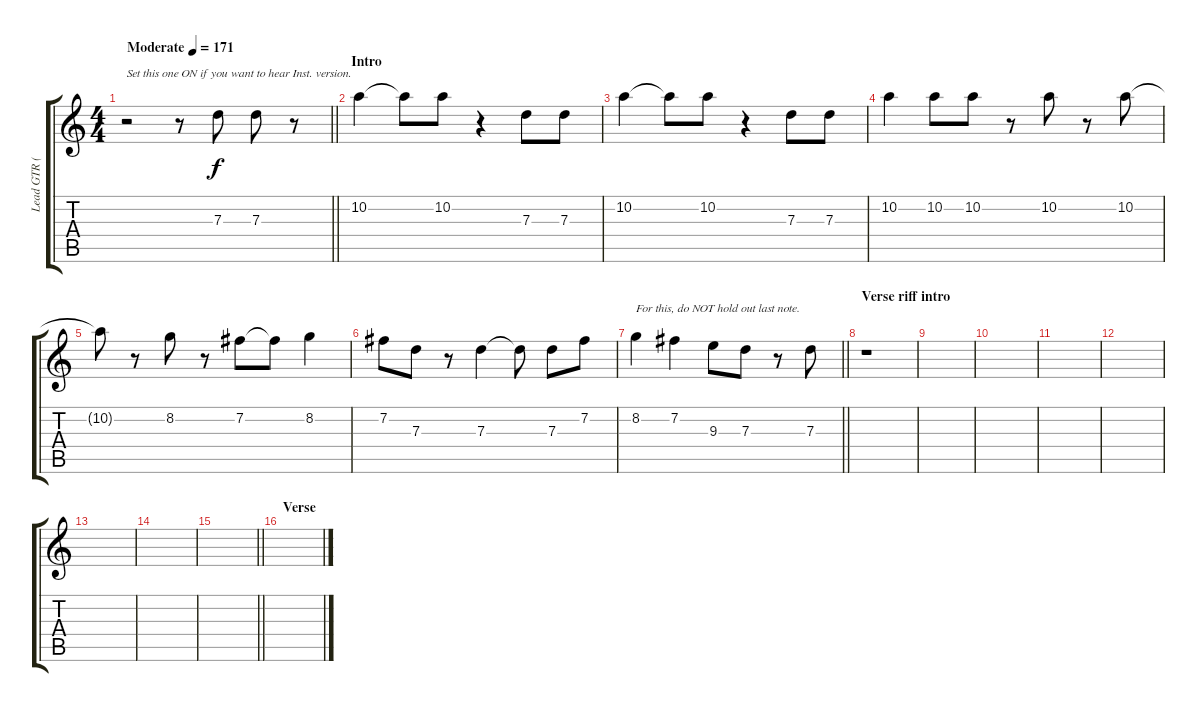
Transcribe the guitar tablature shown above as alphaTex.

\track ("Lead GTR (inst version) " "Lead GTR (") {instrument distortionguitar}
\staff {score tabs}
\tuning (E4 B3 G3 D3 A2 E2) {hide}
\ts (4 4)
\tempo (171 "Moderate")
\clef g2
\barLineRight lightlight
\ks c
r.2{txt "Set this one ON if you want to hear Inst. version." dy f instrument distortionguitar} r.8 7.3.8 7.3.8 r.8 |
\section ("" "Intro")
10.2.4 10.2{t}.8 10.2.8 r.4 7.3.8 7.3.8 |
10.2.4 10.2{t}.8 10.2.8 r.4 7.3.8 7.3.8 |
10.2.4 10.2.8 10.2.8 r.8 10.2.8 r.8 10.2.8 |
10.2{t}.8 r.8 8.2.8 r.8 7.2.8 7.2{t}.8 8.2.4 |
7.2.8 7.3.8 r.8 7.3.4 7.3{t}.8 7.3.8 7.2.8 |
\barLineRight lightlight
8.2.4{txt "For this, do NOT hold out last note."} 7.2.4 9.3.8 7.3.8 r.8 7.3.8 |
\section ("" "Verse riff intro")
r.1 |
|
|
|
|
|
|
\barLineRight lightlight
|
\section ("" "Verse ")
